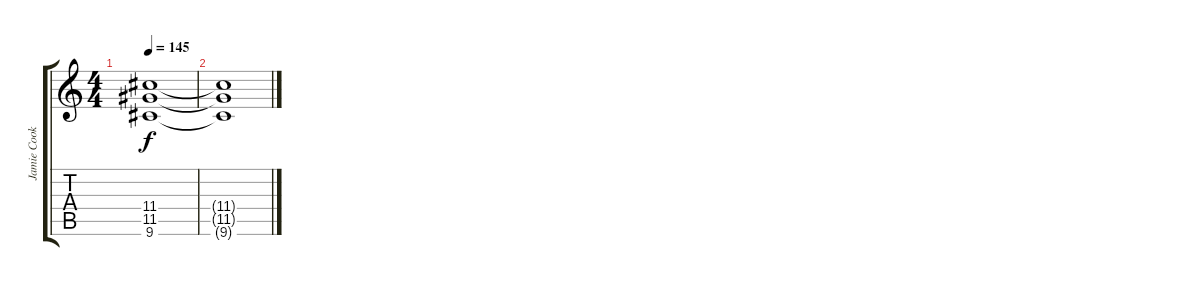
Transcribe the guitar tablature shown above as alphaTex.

\track ("Jamie Cook" "Jamie Cook") {instrument distortionguitar}
\staff {score tabs}
\tuning (E4 B3 G3 D3 A2 E2) {hide}
\ts (4 4)
\tempo 145
\clef g2
\ks c
(11.4{t} 11.5{t} 9.6{t}).1{dy f} |
(11.4{t} 11.5{t} 9.6{t}).1
